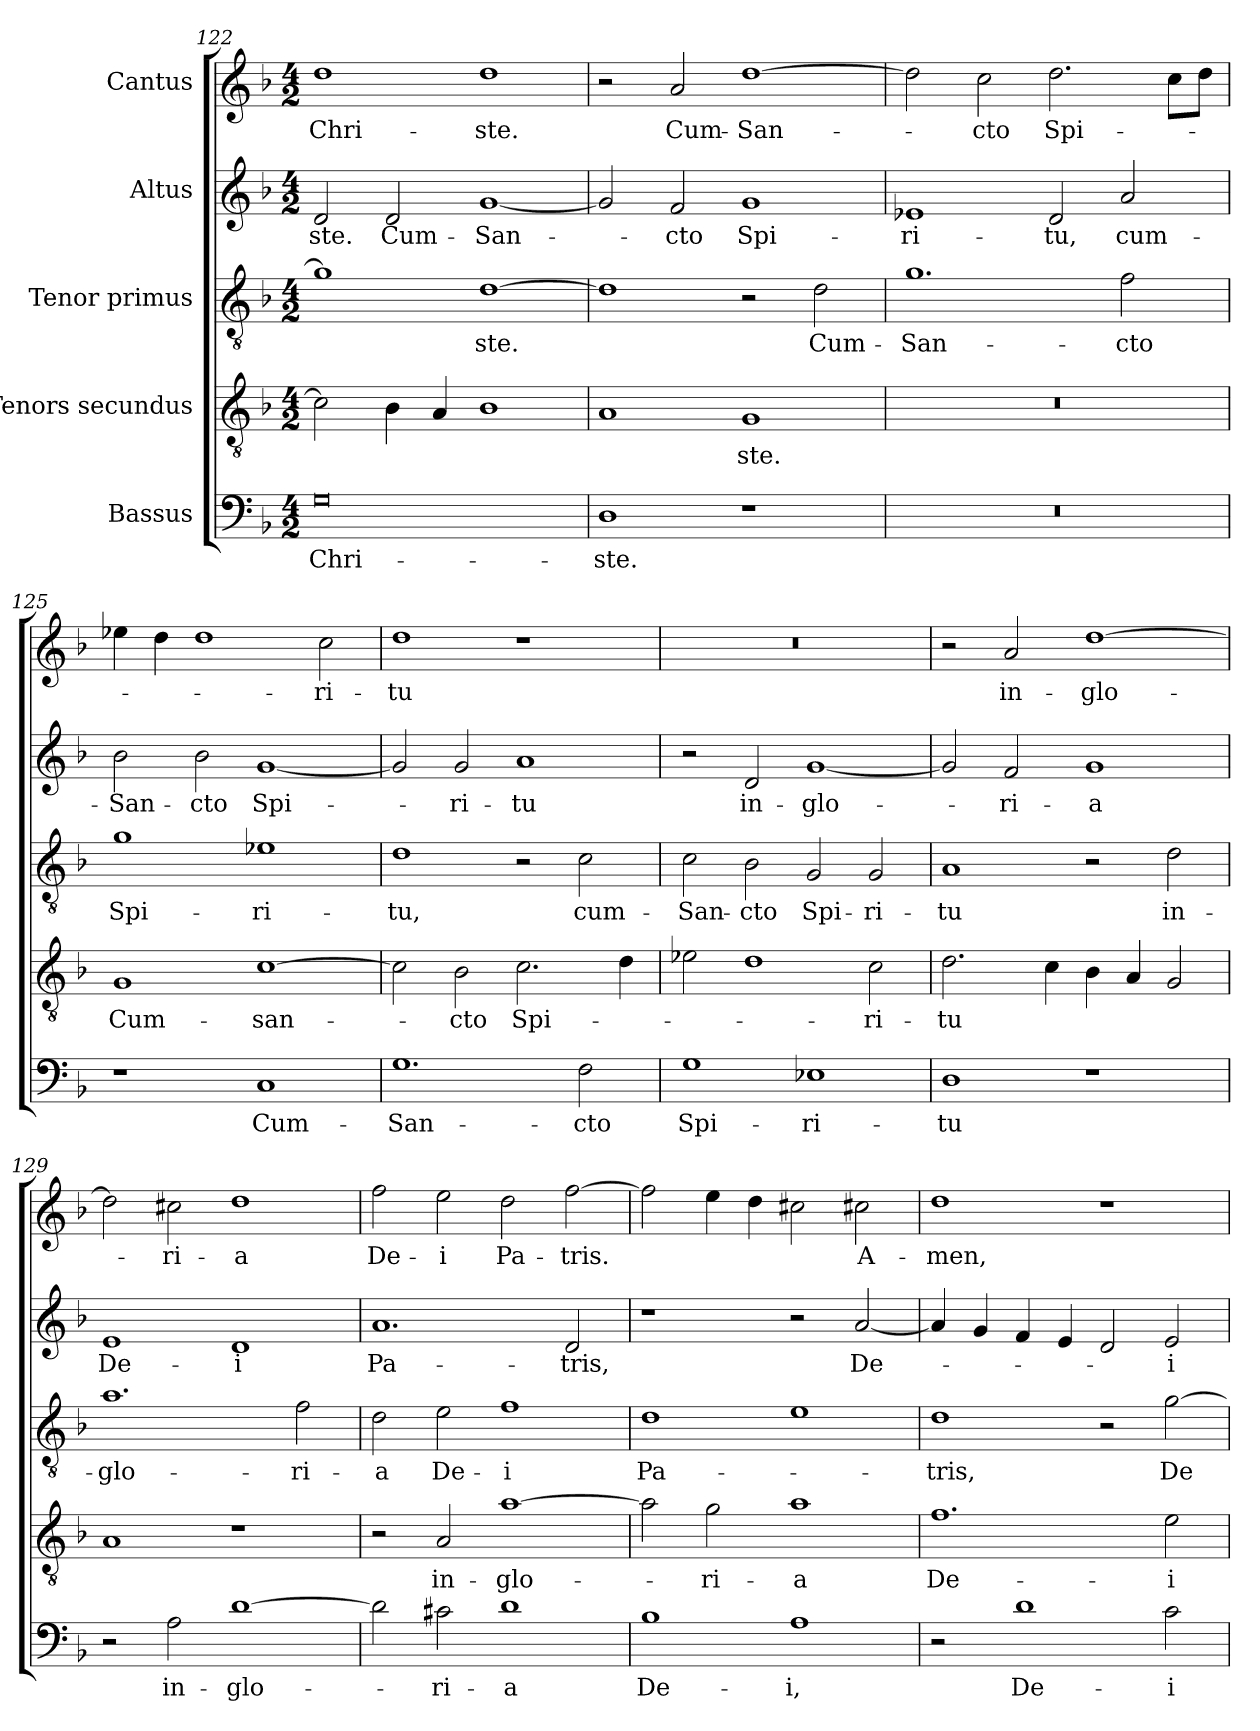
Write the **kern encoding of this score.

**kern	**text	**kern	**text	**kern	**text	**kern	**text	**kern	**text
*part5	*part5	*part4	*part4	*part3	*part3	*part2	*part2	*part1	*part1
*staff5	*staff5	*staff4	*staff4	*staff3	*staff3	*staff2	*staff2	*staff1	*staff1
*I"Bassus	*	*I"Tenors secundus	*	*I"Tenor primus	*	*I"Altus	*	*I"Cantus	*
*clefF4	*	*clefGv2	*	*clefGv2	*	*clefG2	*	*clefG2	*
*k[b-]	*	*k[b-]	*	*k[b-]	*	*k[b-]	*	*k[b-]	*
*M4/2	*	*M4/2	*	*M4/2	*	*M4/2	*	*M4/2	*
=122	=122	=122	=122	=122	=122	=122	=122	=122	=122
0G\	Chri-	2c\]	.	1g\]	.	2d/	-ste.	1dd\	Chri-
.	.	4B-\	.	.	.	2d/	Cum-	.	.
.	.	4A/	.	.	.	.	.	.	.
.	.	1B-\	.	[1d\	-ste.	[1g/	San-	1dd\	-ste.
=123	=123	=123	=123	=123	=123	=123	=123	=123	=123
1D\	-ste.	1A/	.	1d\]	.	2g/]	.	2r	.
.	.	.	.	.	.	2f/	-cto	2a/	Cum-
1r	.	1G/	-ste.	2r	.	1g/	Spi-	[1dd\	San-
.	.	.	.	2d\	Cum-	.	.	.	.
=124	=124	=124	=124	=124	=124	=124	=124	=124	=124
0r	.	0r	.	1.g\	San-	1e-X/	-ri-	2dd\]	.
.	.	.	.	.	.	.	.	2cc\	-cto
.	.	.	.	.	.	2d/	-tu,	2.dd\	Spi-
.	.	.	.	2f\	-cto	2a/	cum-	.	.
.	.	.	.	.	.	.	.	8cc\L	.
.	.	.	.	.	.	.	.	8dd\J	.
=125	=125	=125	=125	=125	=125	=125	=125	=125	=125
1r	.	1G/	Cum-	1g\	Spi-	2b-\	San-	4ee-X\	.
.	.	.	.	.	.	.	.	4dd\	.
.	.	.	.	.	.	2b-\	-cto	1dd\	.
1C/	Cum-	[1c\	san-	1e-X\	-ri-	[1g/	Spi-	.	.
.	.	.	.	.	.	.	.	2cc\	-ri-
=126	=126	=126	=126	=126	=126	=126	=126	=126	=126
1.G\	San-	2c\]	.	1d\	-tu,	2g/]	.	1dd\	-tu
.	.	2B-\	-cto	.	.	2g/	-ri-	.	.
.	.	2.c\	Spi-	2r	.	1a/	-tu	1r	.
2F\	-cto	.	.	2c\	cum-	.	.	.	.
.	.	4d\	.	.	.	.	.	.	.
=127	=127	=127	=127	=127	=127	=127	=127	=127	=127
1G\	Spi-	2e-X\	.	2c\	San-	2r	.	0r	.
.	.	1d\	.	2B-\	-cto	2d/	in-	.	.
1E-X\	-ri-	.	.	2G/	Spi-	[1g/	glo-	.	.
.	.	2c\	-ri-	2G/	-ri-	.	.	.	.
=128	=128	=128	=128	=128	=128	=128	=128	=128	=128
1D\	-tu	2.d\	-tu	1A/	-tu	2g/]	.	2r	.
.	.	.	.	.	.	2f/	-ri-	2a/	in-
.	.	4c\	.	.	.	.	.	.	.
1r	.	4B-\	.	2r	.	1g/	-a	[1dd\	glo-
.	.	4A/	.	.	.	.	.	.	.
.	.	2G/	.	2d\	in-	.	.	.	.
=129	=129	=129	=129	=129	=129	=129	=129	=129	=129
2r	.	1A/	.	1.a\	glo-	1e/	De-	2dd\]	.
2A\	in-	.	.	.	.	.	.	2cc#X\	-ri-
[1d\	glo-	1r	.	.	.	1d/	-i	1dd\	-a
.	.	.	.	2f\	-ri-	.	.	.	.
=130	=130	=130	=130	=130	=130	=130	=130	=130	=130
2d\]	.	2r	.	2d\	-a	1.a/	Pa-	2ff\	De-
2c#X\	-ri-	2A/	in-	2e\	De-	.	.	2ee\	-i
1d\	-a	[1a\	glo-	1f\	-i	.	.	2dd\	Pa-
.	.	.	.	.	.	2d/	-tris,	[2ff\	-tris.
=131	=131	=131	=131	=131	=131	=131	=131	=131	=131
1B-\	De-	2a\]	.	1d\	Pa-	1r	.	2ff\]	.
.	.	2g\	-ri-	.	.	.	.	4ee\	.
.	.	.	.	.	.	.	.	4dd\	.
1A\	-i,	1a\	-a	1e\	.	2r	.	2cc#X\	.
.	.	.	.	.	.	[2a/	De-	2cc#X\	A-
=132	=132	=132	=132	=132	=132	=132	=132	=132	=132
2r	.	1.f\	De-	1d\	-tris,	4a/]	.	1dd\	-men,
.	.	.	.	.	.	4g/	.	.	.
1d\	De-	.	.	.	.	4f/	.	.	.
.	.	.	.	.	.	4e/	.	.	.
.	.	.	.	2r	.	2d/	.	1r	.
2c\	-i	2e\	-i	[2g\	De-	2e/	-i	.	.
=	=	=	=	=	=	=	=	=	=
*-	*-	*-	*-	*-	*-	*-	*-	*-	*-
